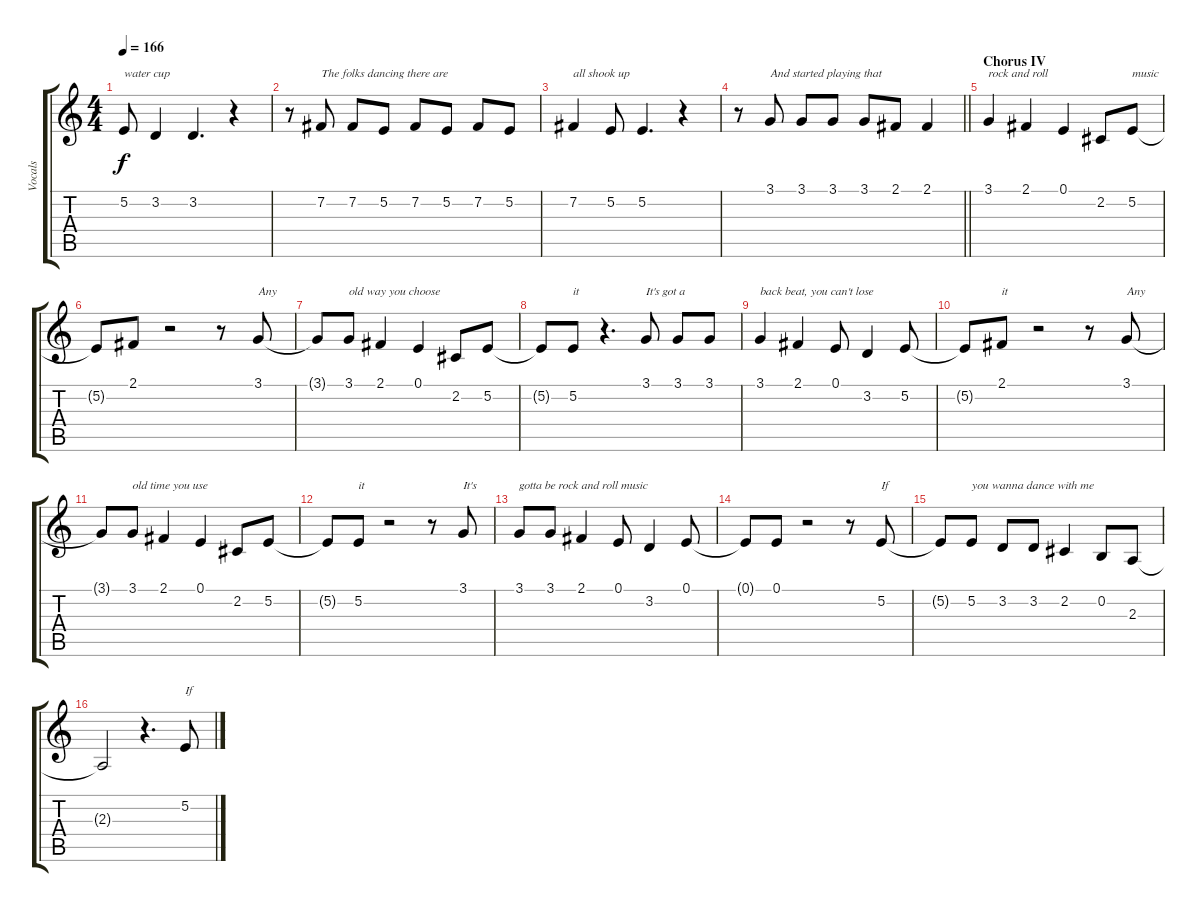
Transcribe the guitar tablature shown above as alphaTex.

\track ("Vocals" "Vocals") {instrument tenorsax}
\staff {score tabs}
\tuning (E4 B3 G3 D3 A2 E2) {hide}
\ts (4 4)
\tempo 166
\clef g2
\ks c
5.2.8{txt "water cup" dy f} 3.2.4 3.2.4{d} r.4 |
r.8 7.2.8{txt "The folks dancing there are"} 7.2.8 5.2.8 7.2.8 5.2.8 7.2.8 5.2.8 |
7.2.4{txt "all shook up"} 5.2.8 5.2.4{d} r.4 |
\barLineRight lightlight
r.8 3.1.8{txt "And started playing that"} 3.1.8 3.1.8 3.1.8 2.1.8 2.1.4 |
\section ("" "Chorus IV")
3.1.4{txt "rock and roll"} 2.1.4 0.1.4 2.2.8 5.2.8{txt "music"} |
5.2{t}.8 2.1.8 r.2 r.8 3.1.8{txt "Any"} |
3.1{t}.8 3.1.8{txt "old way you choose"} 2.1.4 0.1.4 2.2.8 5.2.8 |
5.2{t}.8 5.2.8{txt "it"} r.4{d} 3.1.8{txt "It's got a"} 3.1.8 3.1.8 |
3.1.4{txt "back beat, you can't lose"} 2.1.4 0.1.8 3.2.4 5.2.8 |
5.2{t}.8 2.1.8{txt "it"} r.2 r.8 3.1.8{txt "Any"} |
3.1{t}.8 3.1.8{txt "old time you use"} 2.1.4 0.1.4 2.2.8 5.2.8 |
5.2{t}.8 5.2.8{txt "it"} r.2 r.8 3.1.8{txt "It's"} |
3.1.8{txt "gotta be rock and roll music"} 3.1.8 2.1.4 0.1.8 3.2.4 0.1.8 |
0.1{t}.8 0.1.8 r.2 r.8 5.2.8{txt "If"} |
5.2{t}.8 5.2.8{txt "you wanna dance with me"} 3.2.8 3.2.8 2.2.4 0.2.8 2.3.8 |
2.3{t}.2 r.4{d} 5.2.8{txt "If"}
